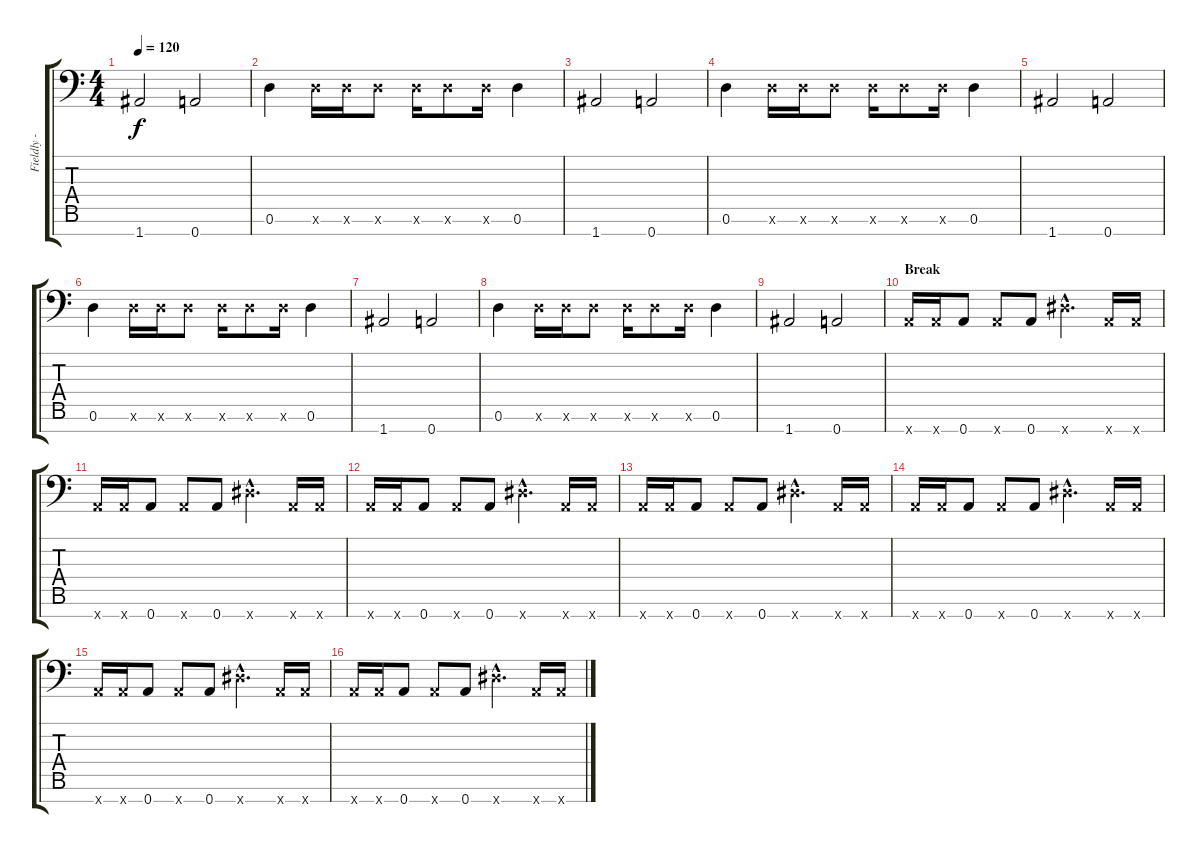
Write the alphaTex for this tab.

\track ("Fieldly - Bass" "Fieldly - ") {instrument electricbassfinger}
\staff {score tabs}
\tuning (D4 A3 F3 C3 G2 D2 A1) {hide}
\ts (4 4)
\tempo 120
\clef f4
\ks c
1.7.2{dy f instrument electricbasspick} 0.7.2 |
0.6.4{instrument electricbasspick} 0.6{x}.16 0.6{x}.16 0.6{x}.8 0.6{x}.16 0.6{x}.8 0.6{x}.16 0.6.4 |
1.7.2{instrument electricbasspick} 0.7.2 |
0.6.4{instrument electricbasspick} 0.6{x}.16 0.6{x}.16 0.6{x}.8 0.6{x}.16 0.6{x}.8 0.6{x}.16 0.6.4 |
1.7.2{instrument electricbasspick} 0.7.2 |
0.6.4{instrument electricbasspick} 0.6{x}.16 0.6{x}.16 0.6{x}.8 0.6{x}.16 0.6{x}.8 0.6{x}.16 0.6.4 |
1.7.2{instrument electricbasspick} 0.7.2 |
0.6.4{instrument electricbasspick} 0.6{x}.16 0.6{x}.16 0.6{x}.8 0.6{x}.16 0.6{x}.8 0.6{x}.16 0.6.4 |
1.7.2{instrument electricbasspick} 0.7.2 |
\section ("" "Break")
0.7{x}.16 0.7{x}.16 0.7.8 0.7{x}.8 0.7.8 6.7{hac x}.4{d} 0.7{x}.16 0.7{x}.16 |
0.7{x}.16 0.7{x}.16 0.7.8 0.7{x}.8 0.7.8 6.7{hac x}.4{d} 0.7{x}.16 0.7{x}.16 |
0.7{x}.16 0.7{x}.16 0.7.8 0.7{x}.8 0.7.8 6.7{hac x}.4{d} 0.7{x}.16 0.7{x}.16 |
0.7{x}.16 0.7{x}.16 0.7.8 0.7{x}.8 0.7.8 6.7{hac x}.4{d} 0.7{x}.16 0.7{x}.16 |
0.7{x}.16 0.7{x}.16 0.7.8 0.7{x}.8 0.7.8 6.7{hac x}.4{d} 0.7{x}.16 0.7{x}.16 |
0.7{x}.16 0.7{x}.16 0.7.8 0.7{x}.8 0.7.8 6.7{hac x}.4{d} 0.7{x}.16 0.7{x}.16 |
0.7{x}.16 0.7{x}.16 0.7.8 0.7{x}.8 0.7.8 6.7{hac x}.4{d} 0.7{x}.16 0.7{x}.16
